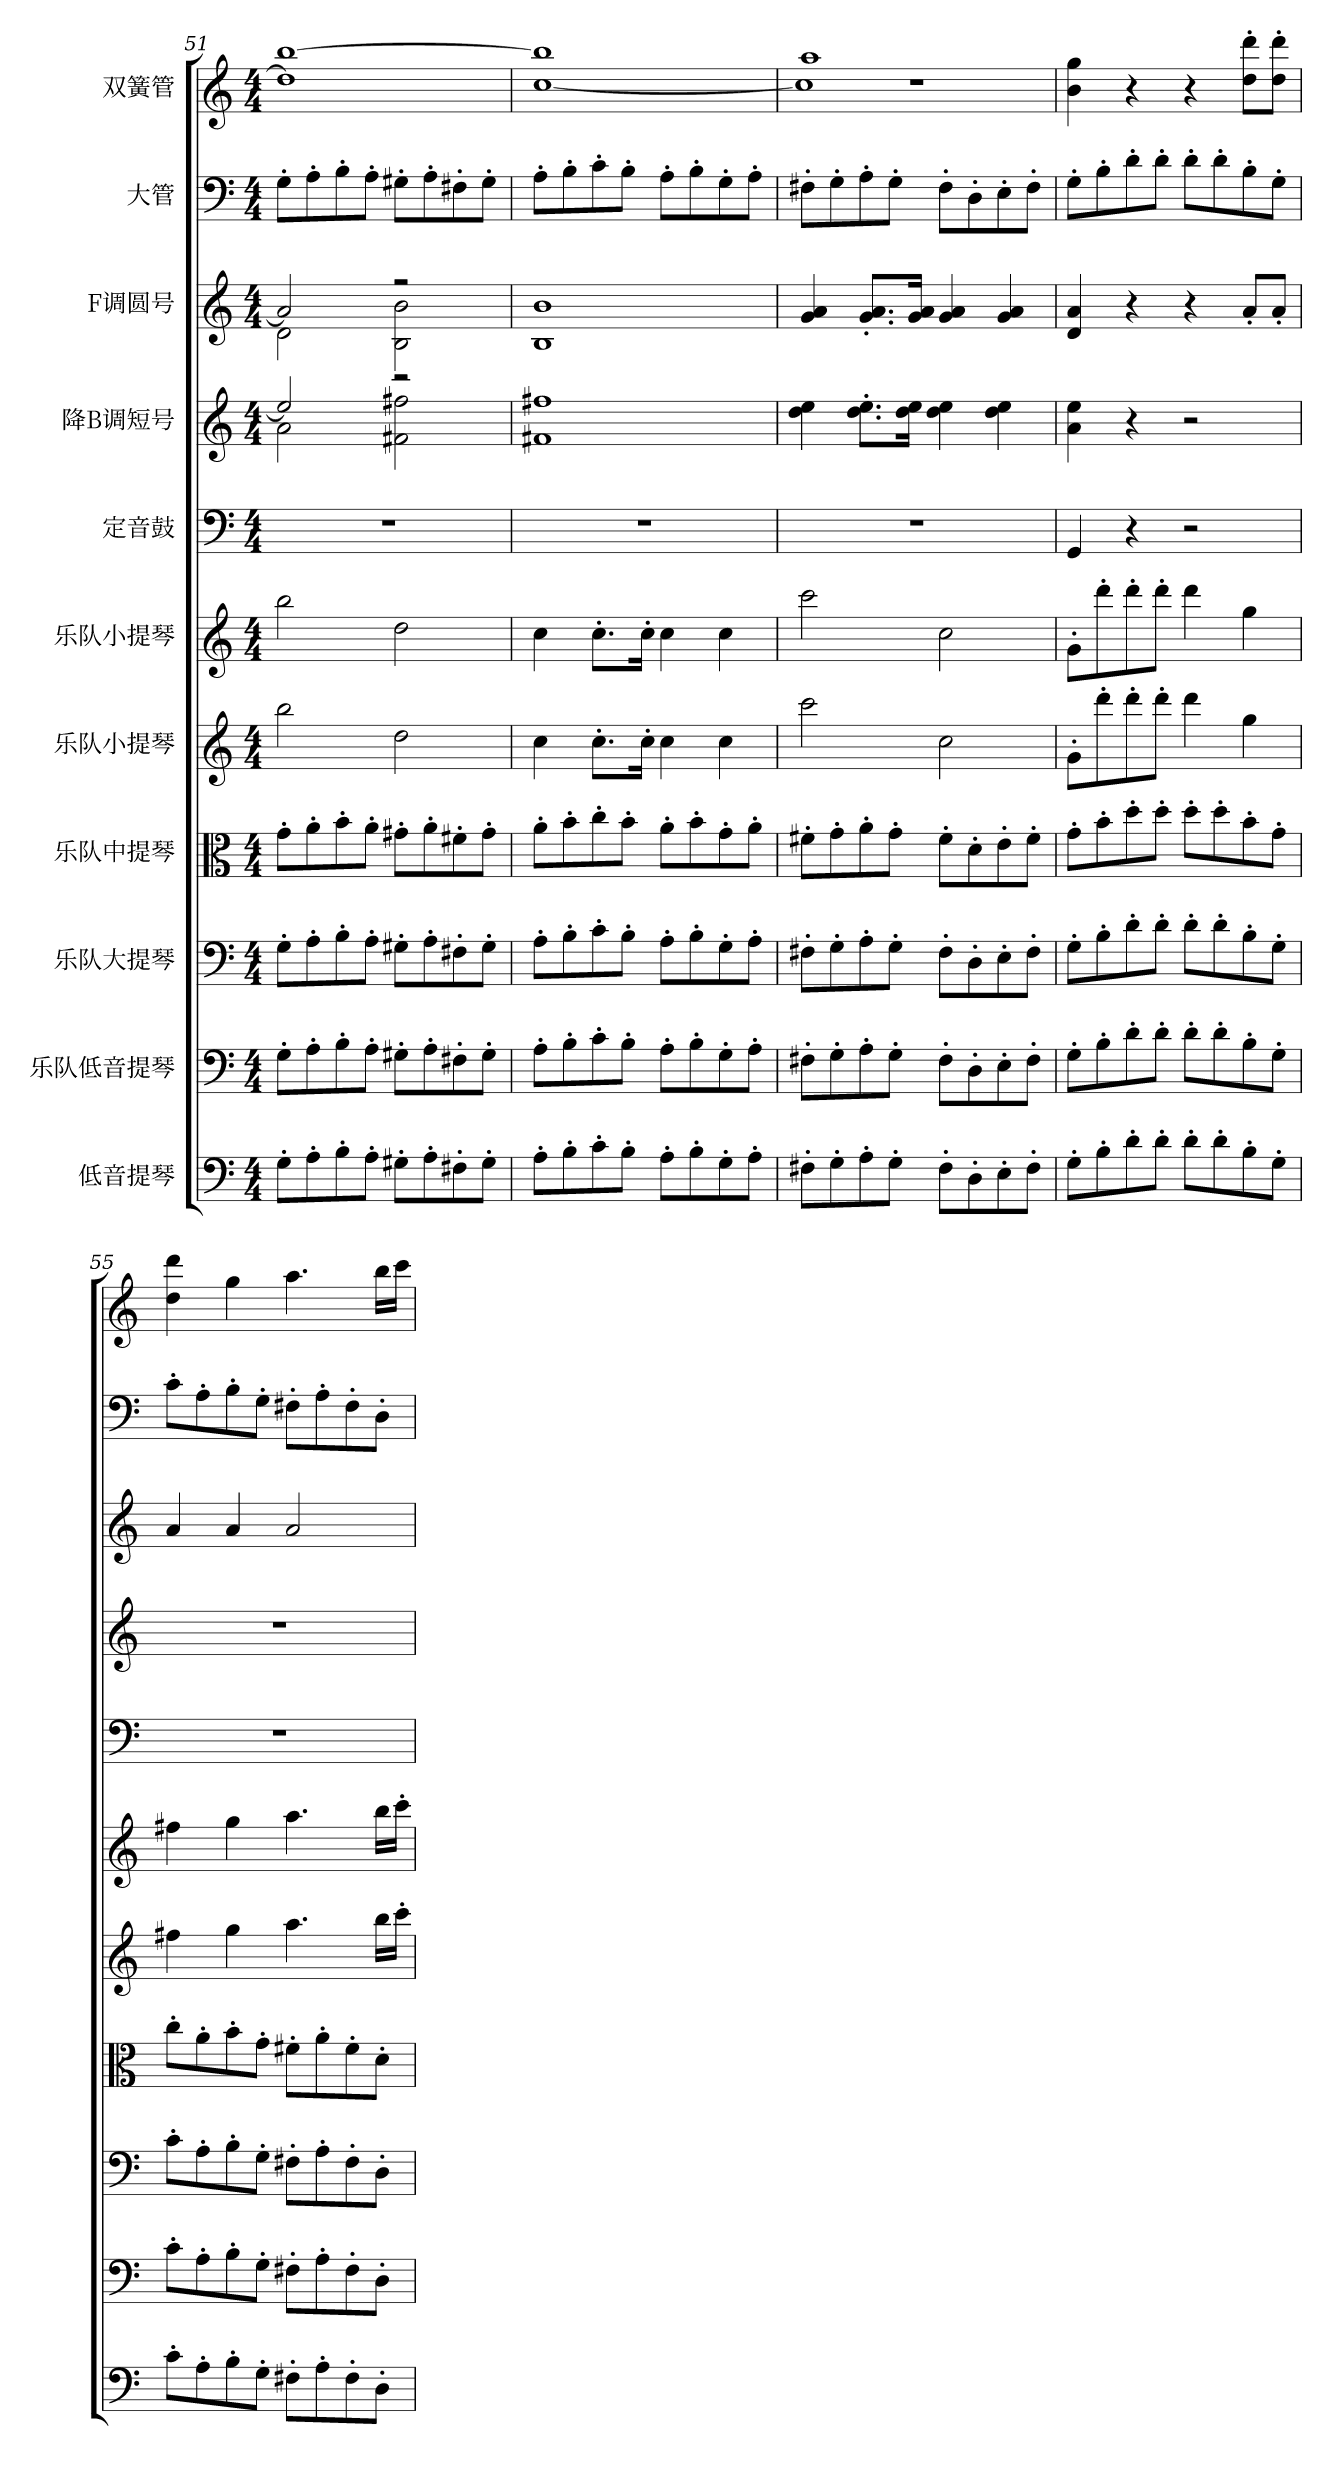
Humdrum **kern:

**kern	**kern	**kern	**kern	**kern	**kern	**kern	**kern	**kern	**kern	**kern
*part11	*part10	*part9	*part8	*part7	*part6	*part5	*part4	*part3	*part2	*part1
*staff11	*staff10	*staff9	*staff8	*staff7	*staff6	*staff5	*staff4	*staff3	*staff2	*staff1
*I"低音提琴	*I"乐队低音提琴	*I"乐队大提琴	*I"乐队中提琴	*I"乐队小提琴	*I"乐队小提琴	*I"定音鼓	*I"降B调短号	*I"F调圆号	*I"大管	*I"双簧管
*clefF4	*clefF4	*clefF4	*clefC3	*clefG2	*clefG2	*clefF4	*clefG2	*clefG2	*clefF4	*clefG2
*ITrd7c12	*ITrd7c12	*	*	*	*	*	*ITrd1c2	*ITrd4c7	*	*
*k[]	*k[]	*k[]	*k[]	*k[]	*k[]	*k[]	*k[b-e-]	*k[b-]	*k[]	*k[]
*M4/4	*M4/4	*M4/4	*M4/4	*M4/4	*M4/4	*M4/4	*M4/4	*M4/4	*M4/4	*M4/4
=51	=51	=51	=51	=51	=51	=51	=51	=51	=51	=51
*	*	*	*	*	*	*	*^	*^	*	*^
8GG'\L	8GG'\L	8G'\L	8g'\L	2bb\	2bb\	1r	2dd/]	2g\	2d/]	2G\	8G'\L	[1bb	1dd]
8AA'\	8AA'\	8A'\	8a'\	.	.	.	.	.	.	.	8A'\	.	.
8BB'\	8BB'\	8B'\	8b'\	.	.	.	.	.	.	.	8B'\	.	.
8AA'\J	8AA'\J	8A'\J	8a'\J	.	.	.	.	.	.	.	8A'\J	.	.
8GG#X'\L	8GG#X'\L	8G#X'\L	8g#X'\L	2dd\	2dd\	.	2r	2en\ 2een\	2r	2E\ 2e\	8G#X'\L	.	.
8AA'\	8AA'\	8A'\	8a'\	.	.	.	.	.	.	.	8A'\	.	.
8FF#X'\	8FF#X'\	8F#X'\	8f#X'\	.	.	.	.	.	.	.	8F#X'\	.	.
8GG#'\J	8GG#'\J	8G#'\J	8g#'\J	.	.	.	.	.	.	.	8G#'\J	.	.
*	*	*	*	*	*	*	*v	*v	*	*	*	*	*
*	*	*	*	*	*	*	*	*v	*v	*	*	*
!!LO:PB:g=z	!!
=52	=52	=52	=52	=52	=52	=52	=52	=52	=52	=52	=52
8AA'\L	8AA'\L	8A'\L	8a'\L	4cc\	4cc\	1r	1en 1een	1E 1e	8A'\L	1bb]	[1cc
8BB'\	8BB'\	8B'\	8b'\	.	.	.	.	.	8B'\	.	.
8C'\	8C'\	8c'\	8cc'\	8.cc'\L	8.cc'\L	.	.	.	8c'\	.	.
8BB'\J	8BB'\J	8B'\J	8b'\J	.	.	.	.	.	8B'\J	.	.
.	.	.	.	16cc'\Jk	16cc'\Jk	.	.	.	.	.	.
8AA'\L	8AA'\L	8A'\L	8a'\L	4cc\	4cc\	.	.	.	8A'\L	.	.
8BB'\	8BB'\	8B'\	8b'\	.	.	.	.	.	8B'\	.	.
8GG'\	8GG'\	8G'\	8g'\	4cc\	4cc\	.	.	.	8G'\	.	.
8AA'\J	8AA'\J	8A'\J	8a'\J	.	.	.	.	.	8A'\J	.	.
=53	=53	=53	=53	=53	=53	=53	=53	=53	=53	=53	=53
*	*	*	*	*	*	*	*	*	*	*	*^
8FF#X'\L	8FF#X'\L	8F#X'\L	8f#X'\L	2ccc\	2ccc\	1r	4cc\ 4dd\	4c/ 4d/	8F#X'\L	1r	1aa	1cc]
8GG'\	8GG'\	8G'\	8g'\	.	.	.	.	.	8G'\	.	.	.
8AA'\	8AA'\	8A'\	8a'\	.	.	.	8.cc\' 8.dd\'L	8.c/' 8.d/'L	8A'\	.	.	.
8GG'\J	8GG'\J	8G'\J	8g'\J	.	.	.	.	.	8G'\J	.	.	.
.	.	.	.	.	.	.	16cc\ 16dd\Jk	16c/ 16d/Jk	.	.	.	.
8FF#'\L	8FF#'\L	8F#'\L	8f#'\L	2cc\	2cc\	.	4cc\ 4dd\	4c/ 4d/	8F#'\L	.	.	.
8DD'\	8DD'\	8D'\	8d'\	.	.	.	.	.	8D'\	.	.	.
8EE'\	8EE'\	8E'\	8e'\	.	.	.	4cc\ 4dd\	4c/ 4d/	8E'\	.	.	.
8FF#'\J	8FF#'\J	8F#'\J	8f#'\J	.	.	.	.	.	8F#'\J	.	.	.
*	*	*	*	*	*	*	*	*	*	*v	*v	*v
=54	=54	=54	=54	=54	=54	=54	=54	=54	=54	=54
8GG'\L	8GG'\L	8G'\L	8g'\L	8g'\L	8g'\L	4GG/	4g\ 4dd\	4G/ 4d/	8G'\L	4b\ 4gg\
8BB'\	8BB'\	8B'\	8b'\	8ddd'\	8ddd'\	.	.	.	8B'\	.
8D'\	8D'\	8d'\	8dd'\	8ddd'\	8ddd'\	4r	4r	4r	8d'\	4r
8D'\J	8D'\J	8d'\J	8dd'\J	8ddd'\J	8ddd'\J	.	.	.	8d'\J	.
8D'\L	8D'\L	8d'\L	8dd'\L	4ddd\	4ddd\	2r	2r	4r	8d'\L	4r
8D'\	8D'\	8d'\	8dd'\	.	.	.	.	.	8d'\	.
8BB'\	8BB'\	8B'\	8b'\	4gg\	4gg\	.	.	8d'/L	8B'\	8dd\' 8ddd\'L
8GG'\J	8GG'\J	8G'\J	8g'\J	.	.	.	.	8d'/J	8G'\J	8dd\' 8ddd\'J
=55	=55	=55	=55	=55	=55	=55	=55	=55	=55	=55
8C'\L	8C'\L	8c'\L	8cc'\L	4ff#X\	4ff#X\	1r	1r	4d/	8c'\L	4dd\ 4ddd\
8AA'\	8AA'\	8A'\	8a'\	.	.	.	.	.	8A'\	.
8BB'\	8BB'\	8B'\	8b'\	4gg\	4gg\	.	.	4d/	8B'\	4gg\
8GG'\J	8GG'\J	8G'\J	8g'\J	.	.	.	.	.	8G'\J	.
8FF#X'\L	8FF#X'\L	8F#X'\L	8f#X'\L	4.aa\	4.aa\	.	.	2d/	8F#X'\L	4.aa\
8AA'\	8AA'\	8A'\	8a'\	.	.	.	.	.	8A'\	.
8FF#'\	8FF#'\	8F#'\	8f#'\	.	.	.	.	.	8F#'\	.
8DD'\J	8DD'\J	8D'\J	8d'\J	16bb\LL	16bb\LL	.	.	.	8D'\J	16bb\LL
.	.	.	.	16ccc'\JJ	16ccc'\JJ	.	.	.	.	16ccc\JJ
=	=	=	=	=	=	=	=	=	=	=
*-	*-	*-	*-	*-	*-	*-	*-	*-	*-	*-
